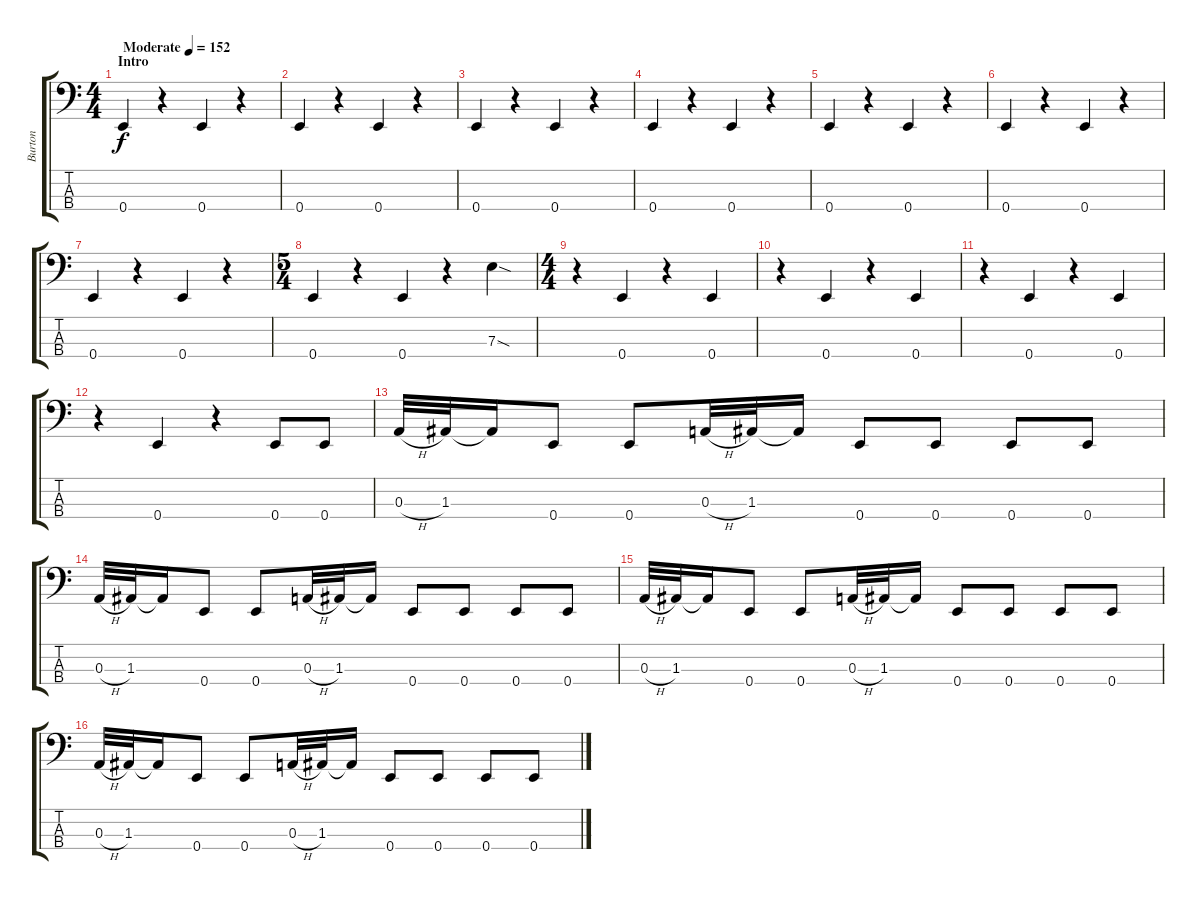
\track ("Burton" "Burton") {instrument electricbassfinger}
\staff {score tabs}
\tuning (G2 D2 A1 E1) {hide}
\ts (4 4)
\section ("" "Intro")
\tempo (152 "Moderate")
\clef f4
\ks c
0.4.4{dy f instrument electricbassfinger} r.4 0.4.4 r.4 |
0.4.4 r.4 0.4.4 r.4 |
0.4.4 r.4 0.4.4 r.4 |
0.4.4 r.4 0.4.4 r.4 |
0.4.4 r.4 0.4.4 r.4 |
0.4.4 r.4 0.4.4 r.4 |
0.4.4 r.4 0.4.4 r.4 |
\ts (5 4)
0.4.4 r.4 0.4.4 r.4 7.3{sod}.4 |
\ts (4 4)
r.4 0.4.4 r.4 0.4.4 |
r.4 0.4.4 r.4 0.4.4 |
r.4 0.4.4 r.4 0.4.4 |
r.4 0.4.4 r.4 0.4.8 0.4.8 |
0.3{h}.32 1.3.32 1.3{t}.16 0.4.8 0.4.8 0.3{h}.32 1.3.32 1.3{t}.16 0.4.8 0.4.8 0.4.8 0.4.8 |
0.3{h}.32 1.3.32 1.3{t}.16 0.4.8 0.4.8 0.3{h}.32 1.3.32 1.3{t}.16 0.4.8 0.4.8 0.4.8 0.4.8 |
0.3{h}.32 1.3.32 1.3{t}.16 0.4.8 0.4.8 0.3{h}.32 1.3.32 1.3{t}.16 0.4.8 0.4.8 0.4.8 0.4.8 |
0.3{h}.32 1.3.32 1.3{t}.16 0.4.8 0.4.8 0.3{h}.32 1.3.32 1.3{t}.16 0.4.8 0.4.8 0.4.8 0.4.8
